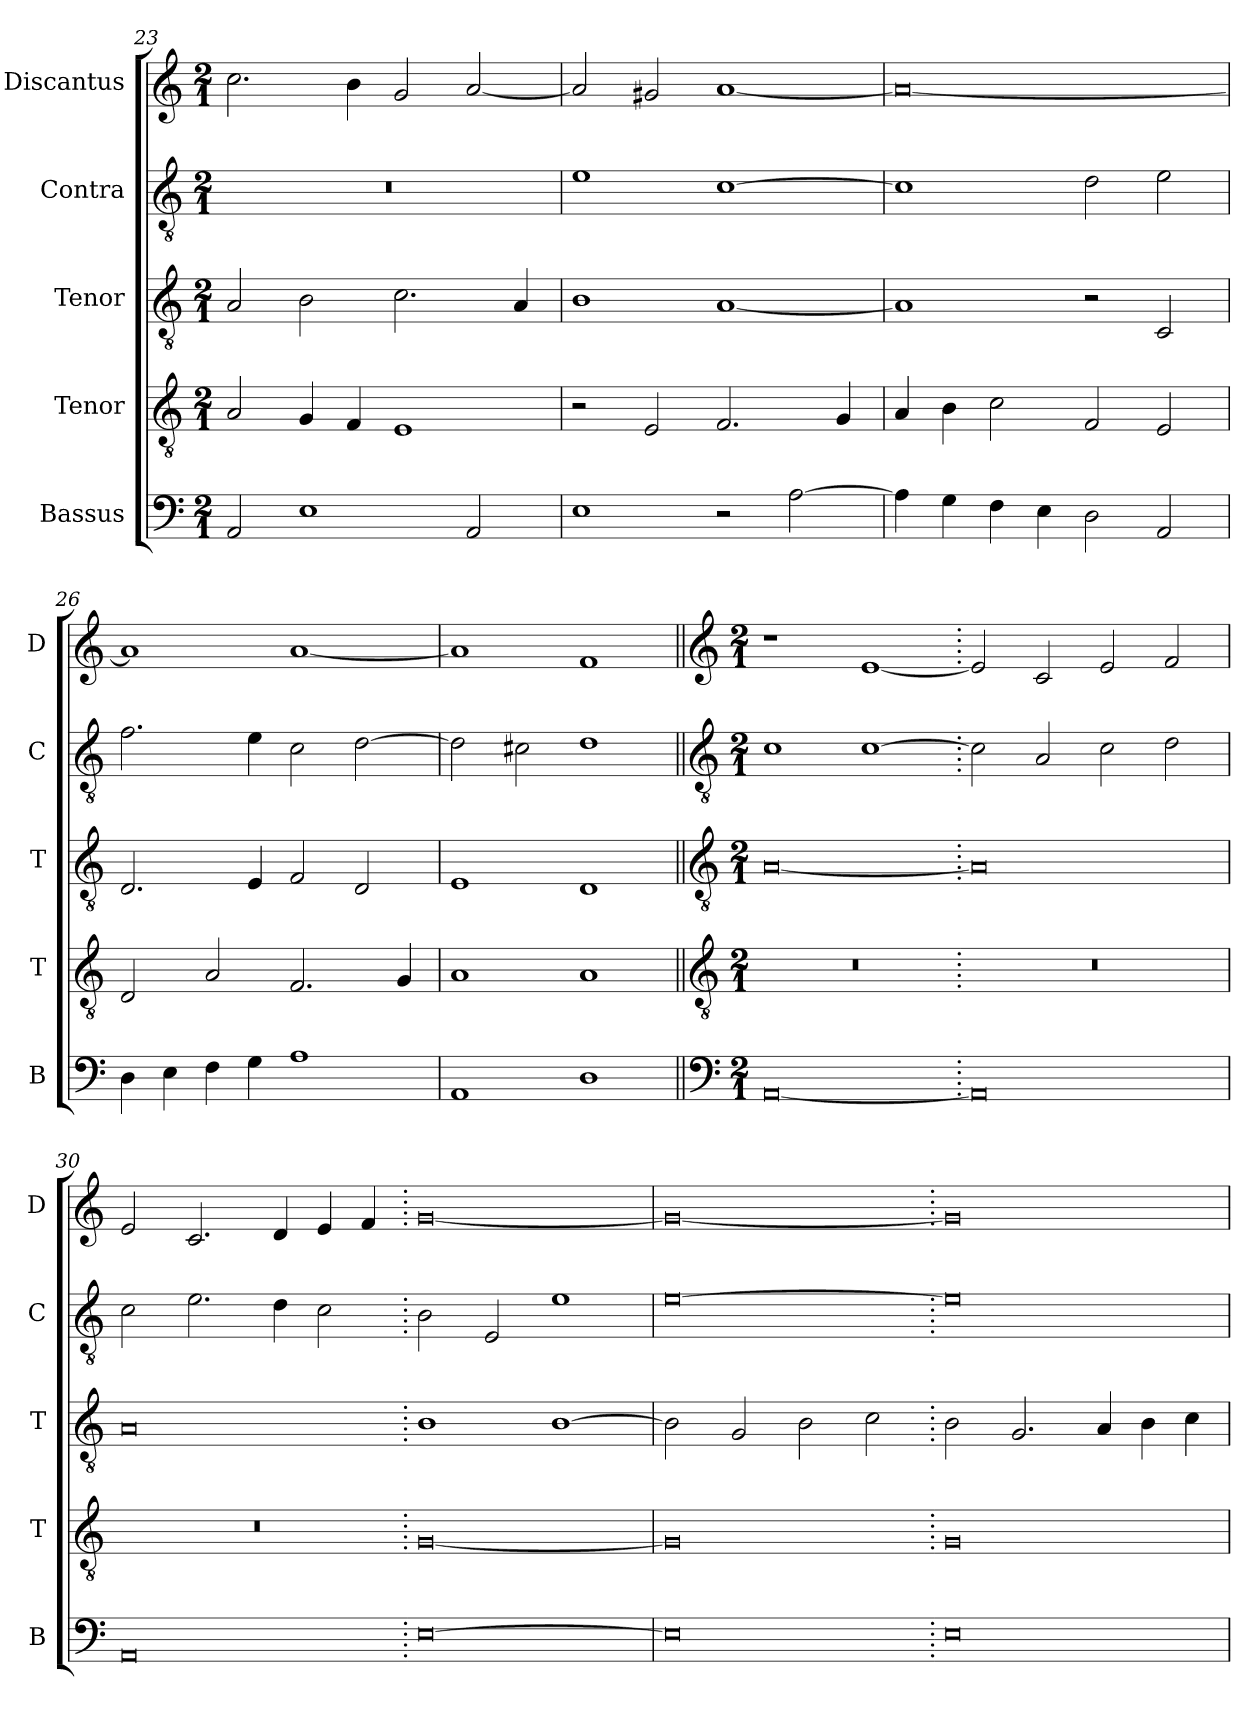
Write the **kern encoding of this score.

**kern	**kern	**kern	**kern	**kern
*part5	*part4	*part3	*part2	*part1
*staff5	*staff4	*staff3	*staff2	*staff1
*I"Bassus	*I"Tenor	*I"Tenor	*I"Contra	*I"Discantus
*I'B	*I'T	*I'T	*I'C	*I'D
*clefF4	*clefGv2	*clefGv2	*clefGv2	*clefG2
*k[]	*k[]	*k[]	*k[]	*k[]
*M2/1	*M2/1	*M2/1	*M2/1	*M2/1
=23	=23	=23	=23	=23
2AA/	2A/	2A/	0r	2.cc\
1E	4G/	2B\	.	.
.	4F/	.	.	4b\
.	1E	2.c\	.	2g/
2AA/	.	.	.	[2a/
.	.	4A/	.	.
=24	=24	=24	=24	=24
1E	2r	1B	1e	2a/]
.	2E/	.	.	2g#X/
2r	2.F/	[1A	[1c	[1a
[2A\	.	.	.	.
.	4G/	.	.	.
=25	=25	=25	=25	=25
4A\]	4A/	1A]	1c]	0a_
4G\	4B\	.	.	.
4F\	2c\	.	.	.
4E\	.	.	.	.
2D\	2F/	2r	2d\	.
2AA/	2E/	2C/	2e\	.
=26	=26	=26	=26	=26
4D\	2D/	2.D/	2.f\	1a]
4E\	.	.	.	.
4F\	2A/	.	.	.
4G\	.	4E/	4e\	.
1A	2.F/	2F/	2c\	[1a
.	.	2D/	[2d\	.
.	4G/	.	.	.
=27	=27	=27	=27	=27
1AA	1A	1E	2d\]	1a]
.	.	.	2c#X\	.
1D	1A	1D	1d	1f
!!LO:LB:g=z
=28||	=28||	=28||	=28||	=28||
*clefF4	*clefGv2	*clefGv2	*clefGv2	*clefG2
*k[]	*k[]	*k[]	*k[]	*k[]
*M2/1	*M2/1	*M2/1	*M2/1	*M2/1
[0AA	0r	[0A	1c	1r
.	.	.	[1c	[1e
=29.	=29.	=29.	=29.	=29.
0AA]	0r	0A]	2c\]	2e/]
.	.	.	2A/	2c/
.	.	.	2c\	2e/
.	.	.	2d\	2f/
=30	=30	=30	=30	=30
0AA	0r	0A	2c\	2e/
.	.	.	2.e\	2.c/
.	.	.	4d\	4d/
.	.	.	2c\	4e/
.	.	.	.	4f/
=31.	=31.	=31.	=31.	=31.
[0E	[0G	1B	2B\	[0g
.	.	.	2E/	.
.	.	[1B	1e	.
=32	=32	=32	=32	=32
0E]	0G]	2B\]	[0e	0g_
.	.	2G/	.	.
.	.	2B\	.	.
.	.	2c\	.	.
=33.	=33.	=33.	=33.	=33.
0E	0G	2B\	0e]	0g]
.	.	2.G/	.	.
.	.	4A/	.	.
.	.	4B\	.	.
.	.	4c\	.	.
=	=	=	=	=
*-	*-	*-	*-	*-
